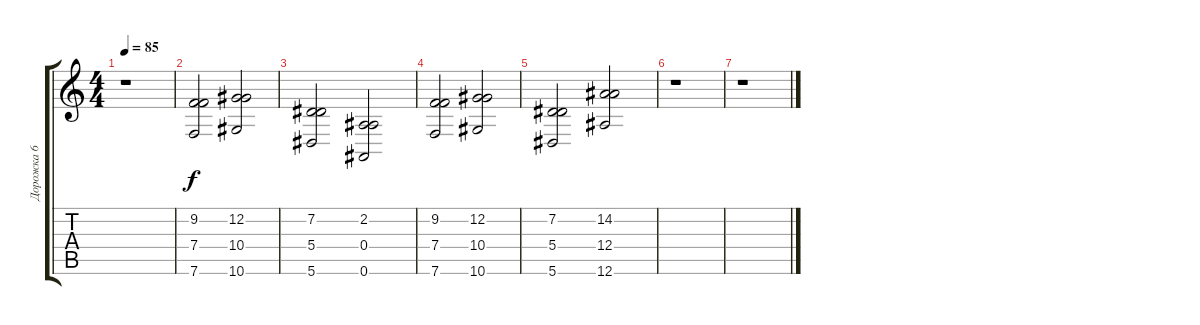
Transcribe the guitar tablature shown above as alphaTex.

\track ("Дорожка 6" "Дорожка 6") {instrument stringensemble1}
\staff {score tabs}
\tuning (C4 Ab3 Eb3 Bb3 F2 Bb2) {hide}
\ts (4 4)
\tempo 85
\clef g2
\ks c
r.1{dy f} |
(9.2 7.4 7.6).2 (12.2 10.4 10.6).2 |
(7.2 5.4 5.6).2 (2.2 0.4 0.6).2 |
(9.2 7.4 7.6).2 (12.2 10.4 10.6).2 |
(7.2 5.4 5.6).2 (14.2 12.4 12.6).2 |
r.1 |
r.1
